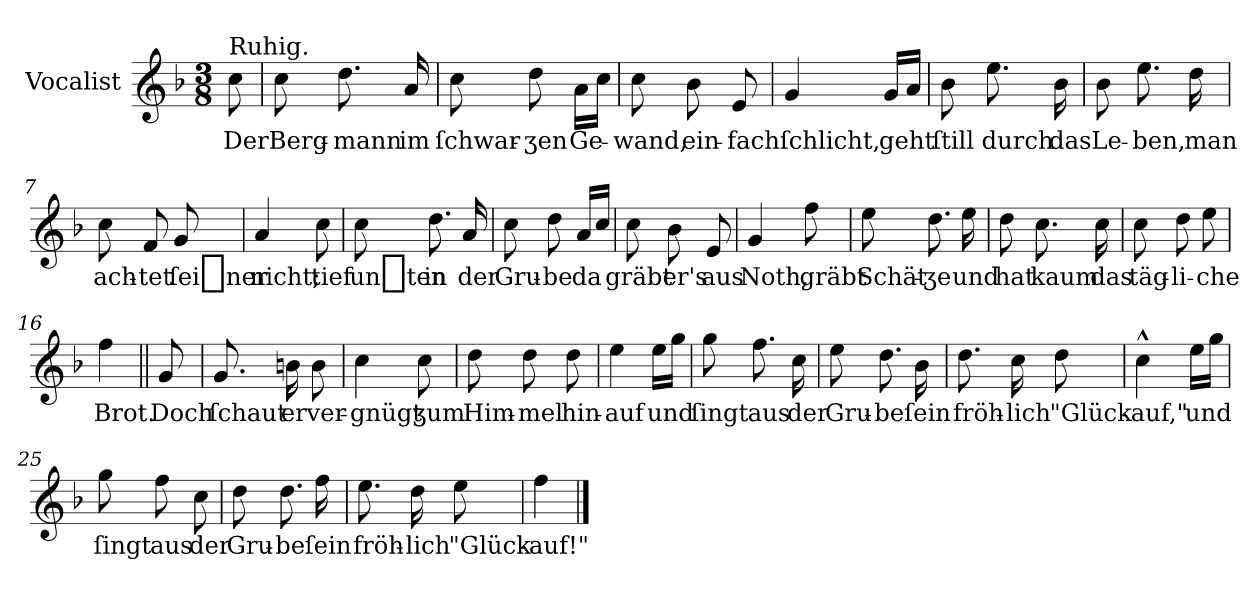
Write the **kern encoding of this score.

**kern	**text
*part1	*part1
*staff1	*staff1
*I"Vocalist	*
*clefG2	*
*k[b-]	*
*F:	*
*M3/8	*
=	=
!LO:TX:a:t=Ruhig.	!
8cc	Der
=1	=1
8cc	Berg-
8.dd	-mann
16a	im
=2	=2
8cc	ſchwar-
8dd	-ʒen
16aLL	Ge-
16ccJJ	.
=3	=3
8cc	-wand,
8b-	ein-
8e	-fach
=4	=4
4g	ſchlicht,
16gLL	geht
16aJJ	.
=5	=5
8b-	ſtill
8.ee	durch
16b-	das
=6	=6
8b-	Le-
8.ee	-ben,
16dd	man
=7	=7
8cc	ach-
8f	-tet
8g	ſei_ner
=8	=8
4a	nicht;
8cc	tief
=9	=9
8cc	un_ten
8.dd	in
16a	der
=10	=10
8cc	Gru-
8dd	-be
16a/LL	da
16ccJJ	.
=11	=11
8cc	gräbt
8b-	er's
8e	aus
=12	=12
4g	Noth,
8ff	gräbt
=13	=13
8ee	Schät-
8.dd	-ʒe
16ee	und
=14	=14
8dd	hat
8.cc	kaum
16cc	das
=15	=15
8cc	täg-
8dd	-li-
8ee	-che
=16	=16
4ff	Brot.
=||	=||
8g	Doch
=17	=17
8.g	ſchaut
16bn	er
8b	ver-
=18	=18
4cc	-gnügt
8cc	ʒum
=19	=19
8dd	Him-
8dd	-mel
8dd	hin-
=20	=20
4ee	-auf
16eeLL	und
16ggJJ	.
=21	=21
8gg	ſingt
8.ff	aus
16cc	der
=22	=22
8ee	Gru-
8.dd	-be
16b-	ſein
=23	=23
8.dd	fröh-
16cc	-lich
8dd	"Glück-
=24	=24
4cc^^	-auf,"
16eeLL	und
16ggJJ	.
=25	=25
8gg	ſingt
8ff	aus
8cc	der
=26	=26
8dd	Gru-
8.dd	-be
16ff	ſein
=27	=27
8.ee	fröh-
16dd	-lich
8ee	"Glück-
=28	=28
4ff	-auf!"
==	==
*-	*-
